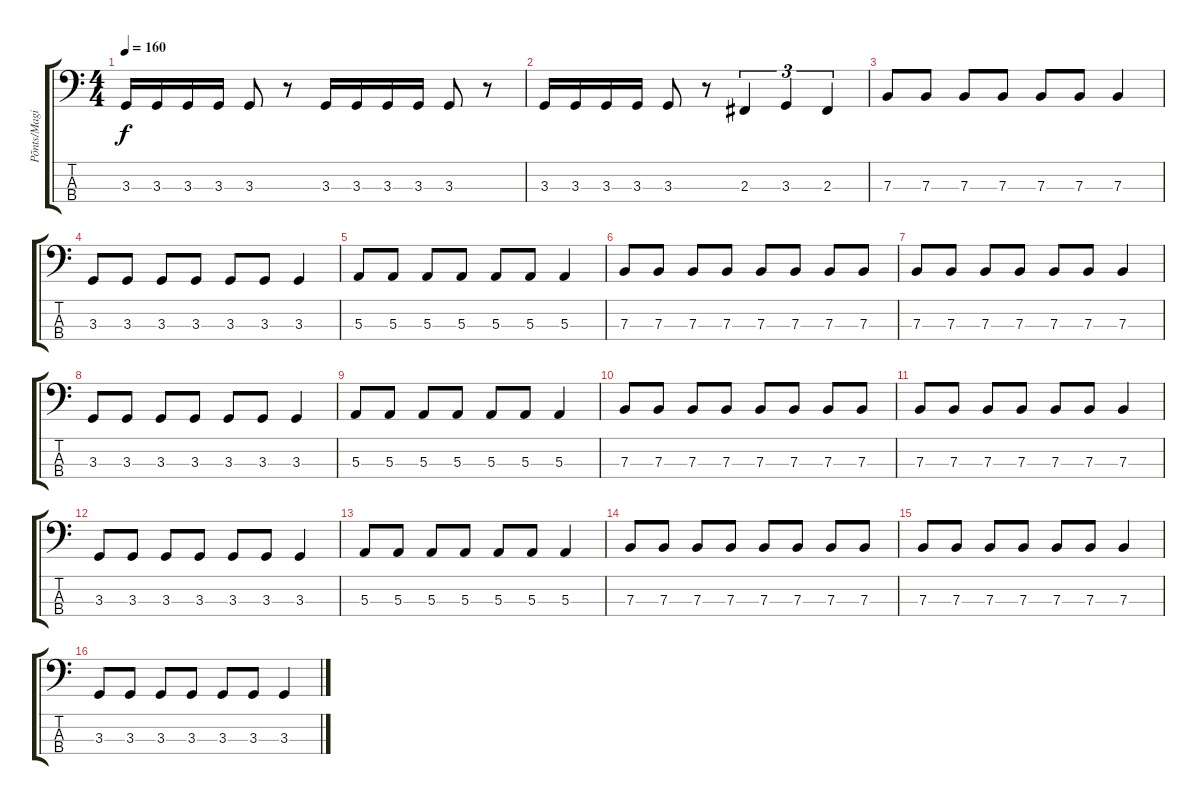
\track ("Põnts/Magistus" "Põnts/Magi") {instrument electricbasspick}
\staff {score tabs}
\tuning (D2 A1 E1 B0) {hide}
\ts (4 4)
\tempo 160
\clef f4
\ks c
3.3.16{dy f} 3.3.16 3.3.16 3.3.16 3.3.8 r.8 3.3.16 3.3.16 3.3.16 3.3.16 3.3.8 r.8 |
3.3.16 3.3.16 3.3.16 3.3.16 3.3.8 r.8{balance 16} 2.3.4{tu (3 2)} 3.3.4{tu (3 2)} 2.3.4{tu (3 2)} |
7.3.8{balance 8} 7.3.8 7.3.8 7.3.8 7.3.8 7.3.8 7.3.4 |
3.3.8 3.3.8 3.3.8 3.3.8 3.3.8 3.3.8 3.3.4 |
5.3.8 5.3.8 5.3.8 5.3.8 5.3.8 5.3.8 5.3.4 |
7.3.8 7.3.8 7.3.8 7.3.8 7.3.8 7.3.8 7.3.8 7.3.8 |
7.3.8 7.3.8 7.3.8 7.3.8 7.3.8 7.3.8 7.3.4 |
3.3.8 3.3.8 3.3.8 3.3.8 3.3.8 3.3.8 3.3.4 |
5.3.8 5.3.8 5.3.8 5.3.8 5.3.8 5.3.8 5.3.4 |
7.3.8 7.3.8 7.3.8 7.3.8 7.3.8 7.3.8 7.3.8 7.3.8 |
7.3.8 7.3.8 7.3.8 7.3.8 7.3.8 7.3.8 7.3.4 |
3.3.8 3.3.8 3.3.8 3.3.8 3.3.8 3.3.8 3.3.4 |
5.3.8 5.3.8 5.3.8 5.3.8 5.3.8 5.3.8 5.3.4 |
7.3.8 7.3.8 7.3.8 7.3.8 7.3.8 7.3.8 7.3.8 7.3.8 |
7.3.8 7.3.8 7.3.8 7.3.8 7.3.8 7.3.8 7.3.4 |
3.3.8 3.3.8 3.3.8 3.3.8 3.3.8 3.3.8 3.3.4
